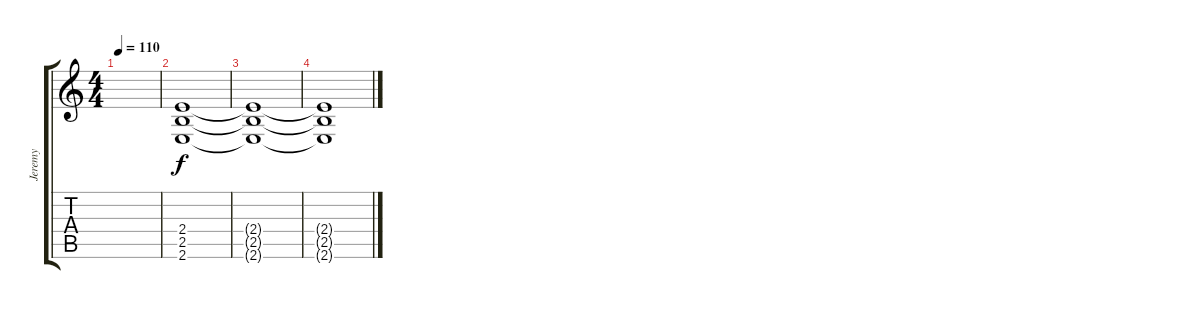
\track ("Jeremy" "Jeremy") {instrument distortionguitar}
\staff {score tabs}
\tuning (E4 B3 G3 D3 A2 D2) {hide}
\ts (4 4)
\tempo 110
\clef g2
\ks c
|
(2.4 2.5 2.6).1 |
(2.4{t} 2.5{t} 2.6{t}).1 |
(2.4{t} 2.5{t} 2.6{t}).1
